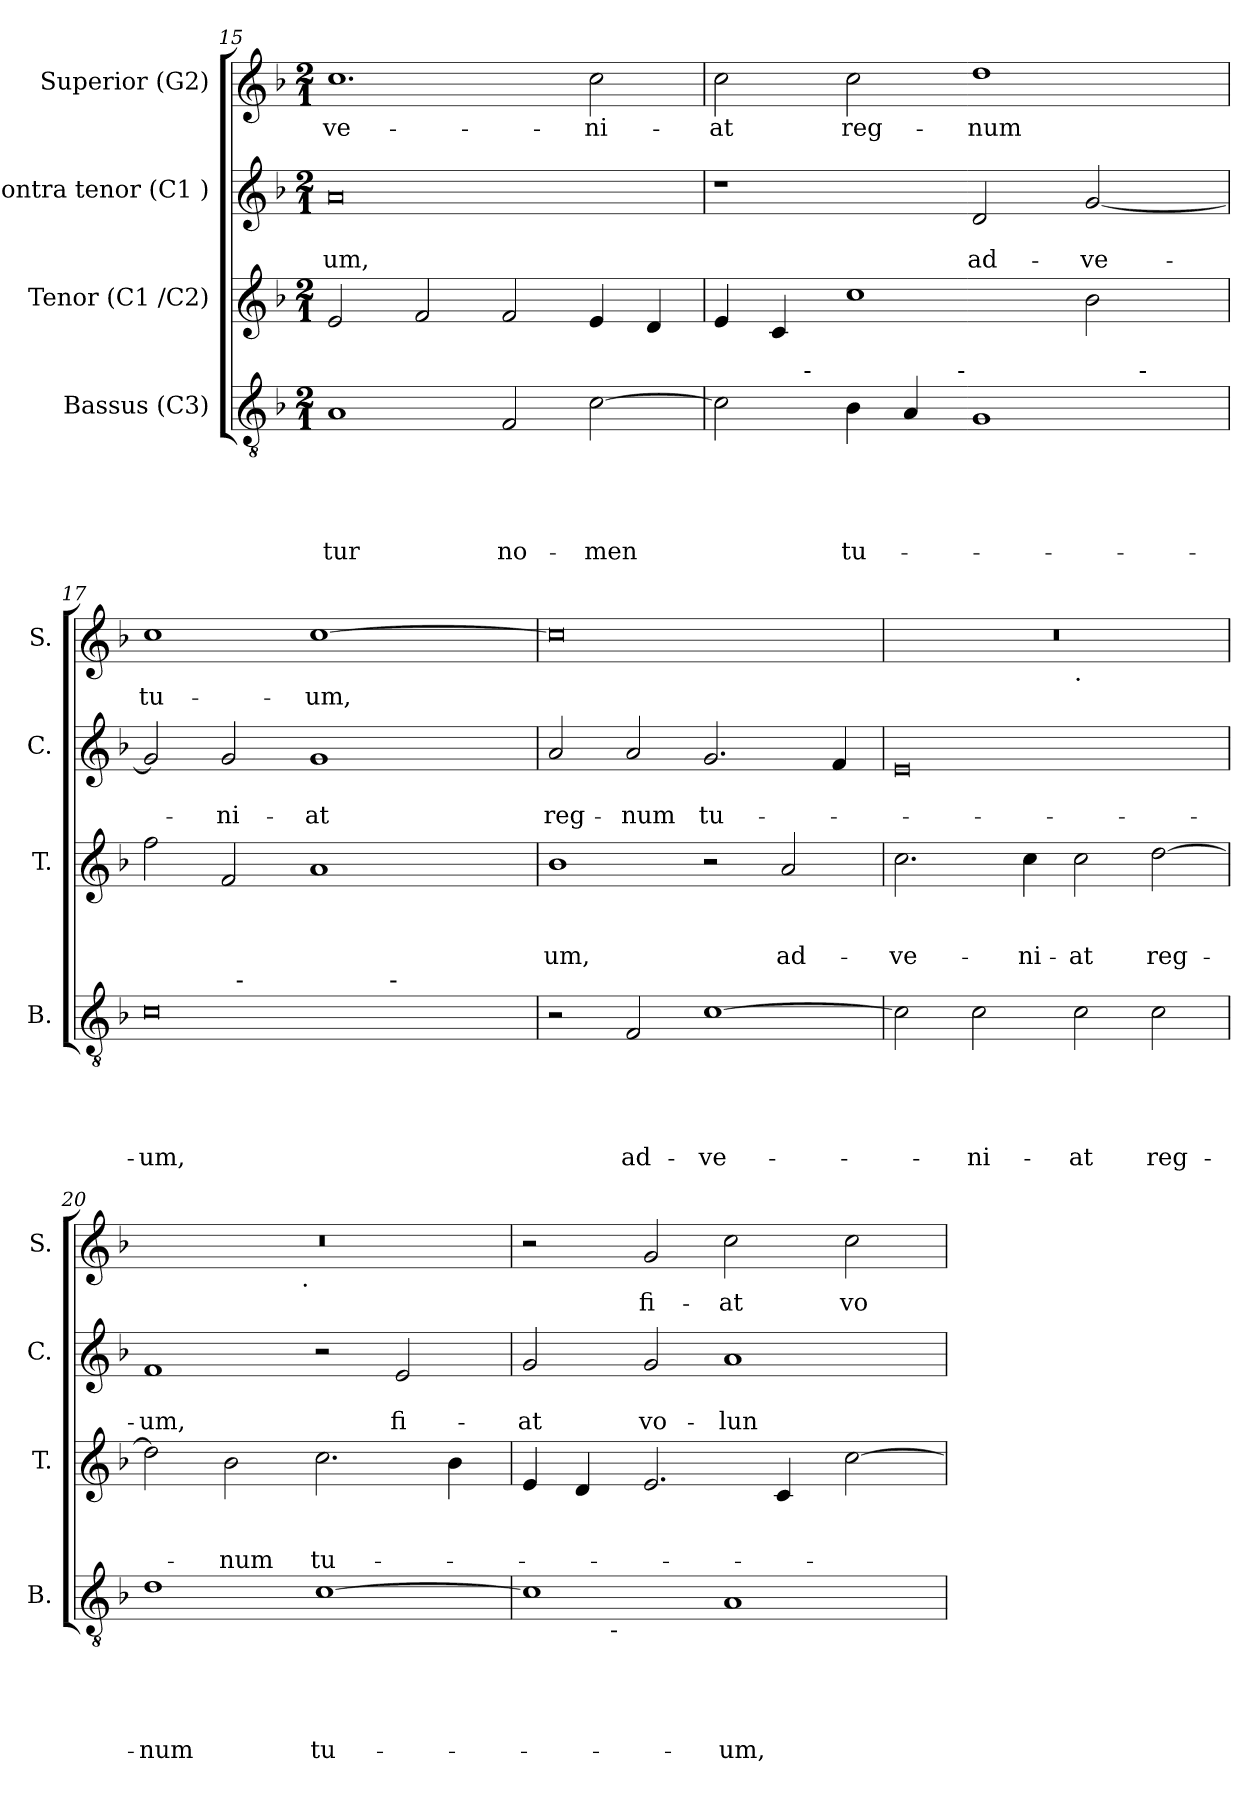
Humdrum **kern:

**kern	**text	**text	**text	**text	**text	**kern	**text	**text	**text	**kern	**text	**text	**kern	**text
*part4	*part4	*part4	*part4	*part4	*part4	*part3	*part3	*part3	*part3	*part2	*part2	*part2	*part1	*part1
*staff4	*staff4	*staff4	*staff4	*staff4	*staff4	*staff3	*staff3	*staff3	*staff3	*staff2	*staff2	*staff2	*staff1	*staff1
*I"Bassus (C3)	*	*	*	*	*	*I"Tenor (C1 /C2)	*	*	*	*I"Contra tenor (C1 )	*	*	*I"Superior (G2)	*
*I'B.	*	*	*	*	*	*I'T.	*	*	*	*I'C.	*	*	*I'S.	*
*clefGv2	*	*	*	*	*	*clefG2	*	*	*	*clefG2	*	*	*clefG2	*
*k[b-]	*	*	*	*	*	*k[b-]	*	*	*	*k[b-]	*	*	*k[b-]	*
*F:	*	*	*	*	*	*F:	*	*	*	*F:	*	*	*F:	*
*M2/1	*	*	*	*	*	*M2/1	*	*	*	*M2/1	*	*	*M2/1	*
=15	=15	=15	=15	=15	=15	=15	=15	=15	=15	=15	=15	=15	=15	=15
!	!	!	!	!	!LO:LY:b	!	!	!	!	!	!	!LO:LY:b	!	!LO:LY:b
1A	.	.	.	.	-tur	2e/	.	.	.	0a	.	-um,	1.cc	-ve-
.	.	.	.	.	.	2f/	.	.	.	.	.	.	.	.
!	!	!	!	!	!LO:LY:b	!	!	!	!	!	!	!	!	!
2F/	.	.	.	.	no-	2f/	.	.	.	.	.	.	.	.
!	!	!	!	!	!LO:LY:b	!	!	!	!	!	!	!	!	!LO:LY:b
[<2c\	.	.	.	.	-men	4e/	.	.	.	.	.	.	2cc\	-ni-
.	.	.	.	.	.	4d/	.	.	.	.	.	.	.	.
!!LO:LB:g=z
=16	=16	=16	=16	=16	=16	=16	=16	=16	=16	=16	=16	=16	=16	=16
!	!	!	!	!	!	!	!	!	!	!	!	!	!	!LO:LY:b
*^	*	*	*	*	*	*	*	*	*	*	*	*	*	*
*	*^	*	*	*	*	*	*	*	*	*	*	*	*	*	*
*	*	*^	*	*	*	*	*	*	*	*	*	*	*	*	*	*
2c\]	4ryy	2ryy	1ryy	.	.	.	.	.	4e/	.	.	.	1r	.	.	2cc\	-at
.	16.ryy	.	.	.	.	.	.	.	4c/	.	.	.	.	.	.	.	.
!	!LO:TX:a:t=-	!	!	!	!	!	!	!	!	!	!	!	!	!	!	!	!
.	1ryy	.	.	.	.	.	.	.	.	.	.	.	.	.	.	.	.
!	!	!	!	!	!	!	!	!LO:LY:b	!	!	!	!	!	!	!	!	!LO:LY:b
4B-\	.	4...ryy	.	.	.	.	.	tu-	1cc	.	.	.	.	.	.	2cc\	reg-
4A/	.	.	.	.	.	.	.	.	.	.	.	.	.	.	.	.	.
!	!	!LO:TX:a:t=-	!	!	!	!	!	!	!	!	!	!	!	!	!	!	!
.	.	1ryy	.	.	.	.	.	.	.	.	.	.	.	.	.	.	.
!	!	!	!	!	!	!	!	!	!	!	!	!	!	!	!LO:LY:b	!	!LO:LY:b
1G	.	.	2ryy	.	.	.	.	.	.	.	.	.	2d/	.	ad-	1dd	-num
.	2ryy	.	.	.	.	.	.	.	.	.	.	.	.	.	.	.	.
!	!	!	!	!	!	!	!	!	!	!	!	!	!	!	!LO:LY:b	!	!
.	.	.	8..ryy	.	.	.	.	.	2b-\	.	.	.	[<2g/	.	-ve-	.	.
!	!	!	!LO:TX:a:t=-	!	!	!	!	!	!	!	!	!	!	!	!	!	!
.	.	.	4ryy	.	.	.	.	.	.	.	.	.	.	.	.	.	.
.	8ryy	.	.	.	.	.	.	.	.	.	.	.	.	.	.	.	.
.	32ryy	32ryy	32ryy	.	.	.	.	.	.	.	.	.	.	.	.	.	.
=17	=17	=17	=17	=17	=17	=17	=17	=17	=17	=17	=17	=17	=17	=17	=17	=17	=17
!	!	!	!	!	!	!	!	!LO:LY:b	!	!	!	!	!	!	!	!	!LO:LY:b
*	*	*v	*v	*	*	*	*	*	*	*	*	*	*	*	*	*	*
0c	2ryy	1ryy	.	.	.	.	-um,	2ff\	.	.	.	2g/]	.	.	1cc	tu-
!	!	!	!	!	!	!	!	!	!	!	!	!	!	!LO:LY:b	!	!
.	32ryy	.	.	.	.	.	.	2f/	.	.	.	2g/	.	-ni-	.	.
!	!LO:TX:a:t=-	!	!	!	!	!	!	!	!	!	!	!	!	!	!	!
.	1ryy	.	.	.	.	.	.	.	.	.	.	.	.	.	.	.
!	!	!	!	!	!	!	!	!	!	!	!	!	!	!LO:LY:b	!	!LO:LY:b
.	.	4ryy	.	.	.	.	.	1a	.	.	.	1g	.	-at	[>1cc	-um,
.	.	16.ryy	.	.	.	.	.	.	.	.	.	.	.	.	.	.
!	!	!LO:TX:a:t=-	!	!	!	!	!	!	!	!	!	!	!	!	!	!
.	.	2ryy	.	.	.	.	.	.	.	.	.	.	.	.	.	.
.	4...ryy	.	.	.	.	.	.	.	.	.	.	.	.	.	.	.
.	.	8ryy	.	.	.	.	.	.	.	.	.	.	.	.	.	.
.	.	32ryy	.	.	.	.	.	.	.	.	.	.	.	.	.	.
=18	=18	=18	=18	=18	=18	=18	=18	=18	=18	=18	=18	=18	=18	=18	=18	=18
!	!	!	!	!	!	!	!	!	!	!	!LO:LY:b	!	!	!LO:LY:b	!	!
*v	*v	*v	*	*	*	*	*	*	*	*	*	*	*	*	*	*
2r	.	.	.	.	.	1b-	.	.	-um,	2a/	.	reg-	0cc]	.
!	!	!	!	!	!LO:LY:b	!	!	!	!	!	!	!LO:LY:b	!	!
2F/	.	.	.	.	ad-	.	.	.	.	2a/	.	-num	.	.
!	!	!	!	!	!LO:LY:b	!	!	!	!	!	!	!LO:LY:b	!	!
[>1c	.	.	.	.	-ve-	2r	.	.	.	2.g/	.	tu-	.	.
!	!	!	!	!	!	!	!	!	!LO:LY:b	!	!	!	!	!
.	.	.	.	.	.	2a/	.	.	ad-	.	.	.	.	.
.	.	.	.	.	.	.	.	.	.	4f/	.	.	.	.
=19	=19	=19	=19	=19	=19	=19	=19	=19	=19	=19	=19	=19	=19	=19
!	!	!	!	!	!	!	!	!	!LO:LY:b	!	!	!	!	!
*	*	*	*	*	*	*	*	*	*	*	*	*	*^	*
2c\]	.	.	.	.	.	2.cc\	.	.	-ve-	0e	.	.	0r	1ryy	.
!	!	!	!	!	!LO:LY:b	!	!	!	!	!	!	!	!	!	!
2c\	.	.	.	.	-ni-	.	.	.	.	.	.	.	.	.	.
!	!	!	!	!	!	!	!	!	!LO:LY:b	!	!	!	!	!	!
.	.	.	.	.	.	4cc\	.	.	-ni-	.	.	.	.	.	.
!	!	!	!	!	!	!	!	!	!	!	!	!	!	!LO:TX:b:t=.	!
!	!	!	!	!	!LO:LY:b	!	!	!	!LO:LY:b:rj	!	!	!	!	!	!
2c\	.	.	.	.	-at	2cc\	.	.	-at	.	.	.	.	1ryy	.
!	!	!	!	!	!LO:LY:b	!	!	!	!LO:LY:b	!	!	!	!	!	!
2c\	.	.	.	.	reg-	[<2dd\	.	.	reg-	.	.	.	.	.	.
=20	=20	=20	=20	=20	=20	=20	=20	=20	=20	=20	=20	=20	=20	=20	=20
!	!	!	!	!	!LO:LY:b	!	!	!	!	!	!	!LO:LY:b	!	!	!
1d	.	.	.	.	-num	2dd\]	.	.	.	1f	.	-um,	0r	2ryy	.
!	!	!	!	!	!	!	!	!	!LO:LY:b	!	!	!	!	!	!
.	.	.	.	.	.	2b-\	.	.	-num	.	.	.	.	4...ryy	.
!	!	!	!	!	!	!	!	!	!	!	!	!	!	!LO:TX:b:t=.	!
.	.	.	.	.	.	.	.	.	.	.	.	.	.	1ryy	.
!	!	!	!	!	!LO:LY:b	!	!	!	!LO:LY:b	!	!	!	!	!	!
[>1c	.	.	.	.	tu-	2.cc\	.	.	tu-	2r	.	.	.	.	.
!	!	!	!	!	!	!	!	!	!	!	!	!LO:LY:b	!	!	!
.	.	.	.	.	.	.	.	.	.	2e/	.	fi-	.	.	.
.	.	.	.	.	.	4b-\	.	.	.	.	.	.	.	.	.
.	.	.	.	.	.	.	.	.	.	.	.	.	.	32ryy	.
!!LO:PB:g=z
=21	=21	=21	=21	=21	=21	=21	=21	=21	=21	=21	=21	=21	=21	=21	=21
!	!	!	!	!	!	!	!	!	!	!	!	!LO:LY:b	!	!	!
*^	*	*	*	*	*	*	*	*	*	*	*	*	*v	*v	*
1c]	4.ryy	.	.	.	.	.	4e/	.	.	.	2g/	.	-at	2r	.
.	.	.	.	.	.	.	4d/	.	.	.	.	.	.	.	.
!	!LO:TX:b:t=-	!	!	!	!	!	!	!	!	!	!	!	!	!	!
.	1ryy	.	.	.	.	.	.	.	.	.	.	.	.	.	.
!	!	!	!	!	!	!	!	!	!	!	!	!	!LO:LY:b	!	!LO:LY:b
.	.	.	.	.	.	.	2.e/	.	.	.	2g/	.	vo-	2g/	fi-
!	!	!	!	!	!	!LO:LY:b	!	!	!	!	!	!	!LO:LY:b	!	!LO:LY:b
1A	.	.	.	.	.	-um,	.	.	.	.	1a	.	-lun-	2cc\	-at
.	.	.	.	.	.	.	4c/	.	.	.	.	.	.	.	.
.	2ryy	.	.	.	.	.	.	.	.	.	.	.	.	.	.
!	!	!	!	!	!	!	!	!	!	!	!	!	!	!	!LO:LY:b
.	.	.	.	.	.	.	[>2cc\	.	.	.	.	.	.	2cc\	vo-
.	8ryy	.	.	.	.	.	.	.	.	.	.	.	.	.	.
*v	*v	*	*	*	*	*	*	*	*	*	*	*	*	*	*
=	=	=	=	=	=	=	=	=	=	=	=	=	=	=
*-	*-	*-	*-	*-	*-	*-	*-	*-	*-	*-	*-	*-	*-	*-
